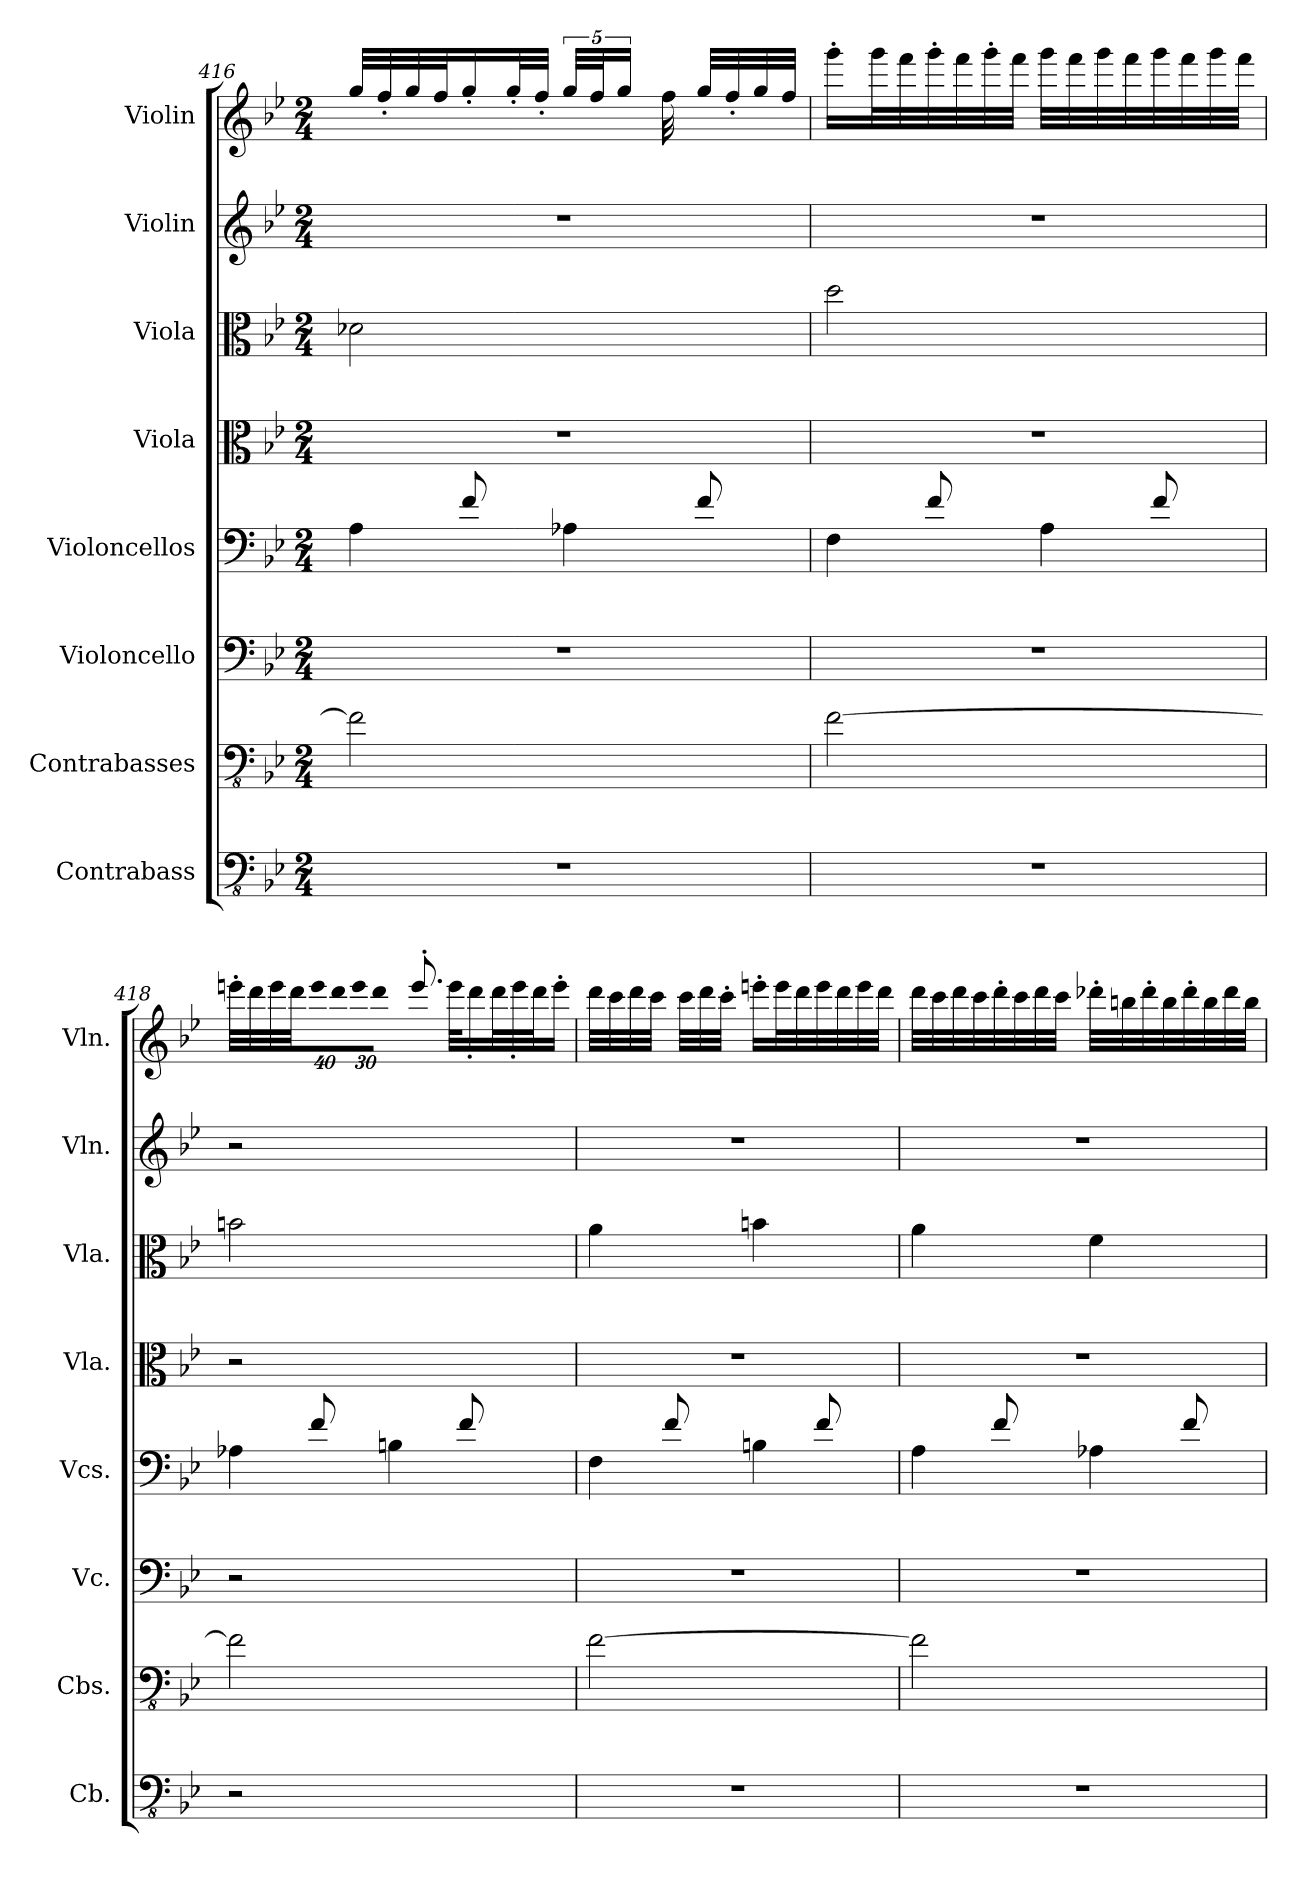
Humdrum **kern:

**kern	**kern	**kern	**kern	**kern	**kern	**kern	**kern
*part8	*part7	*part6	*part5	*part4	*part3	*part2	*part1
*staff8	*staff7	*staff6	*staff5	*staff4	*staff3	*staff2	*staff1
*I"Contrabass	*I"Contrabasses	*I"Violoncello	*I"Violoncellos	*I"Viola	*I"Viola	*I"Violin	*I"Violin
*I'Cb.	*I'Cbs.	*I'Vc.	*I'Vcs.	*I'Vla.	*I'Vla.	*I'Vln.	*I'Vln.
*clefFv4	*clefFv4	*clefF4	*clefF4	*clefC3	*clefC3	*clefG2	*clefG2
*ITrd7c12	*	*	*	*	*	*	*
*k[b-e-]	*k[b-e-]	*k[b-e-]	*k[b-e-]	*k[b-e-]	*k[b-e-]	*k[b-e-]	*k[b-e-]
*M2/4	*M2/4	*M2/4	*M2/4	*M2/4	*M2/4	*M2/4	*M2/4
=416	=416	=416	=416	=416	=416	=416	=416
*	*	*	*^	*	*	*	*^
2r	2F\]	2r	8ryy	4A\	2r	2d-X\	2r	32gg/LLL	4ryy
.	.	.	.	.	.	.	.	32ff'/	.
.	.	.	.	.	.	.	.	32gg/	.
.	.	.	.	.	.	.	.	32ff/J	.
.	.	.	8f/	.	.	.	.	16gg'/	.
.	.	.	.	.	.	.	.	32gg'/L	.
.	.	.	.	.	.	.	.	32ff'/JJJ	.
.	.	.	8ryy	4A-X\	.	.	.	40gg/LLL	16ryy
.	.	.	.	.	.	.	.	40ff/J	.
.	.	.	.	.	.	.	.	20gg/JJ	.
.	.	.	.	.	.	.	.	.	32ryy
.	.	.	.	.	.	.	.	.	32ff\
.	.	.	.	.	.	.	.	40ryy	.
.	.	.	8f/	.	.	.	.	32gg/LLL	8ryy
.	.	.	.	.	.	.	.	32ff'/	.
.	.	.	.	.	.	.	.	32gg/	.
.	.	.	.	.	.	.	.	32ff/JJJ	.
*	*	*	*	*	*	*	*	*v	*v
!!LO:PB:g=z
=417	=417	=417	=417	=417	=417	=417	=417	=417
2r	[2F\	2r	8ryy	4F\	2r	2dd\	2r	16ggg'\LL
.	.	.	.	.	.	.	.	32ggg\L
.	.	.	.	.	.	.	.	32fff\
.	.	.	8f/	.	.	.	.	32ggg'\
.	.	.	.	.	.	.	.	32fff\
.	.	.	.	.	.	.	.	32ggg'\
.	.	.	.	.	.	.	.	32fff\JJJ
.	.	.	8ryy	4A\	.	.	.	32ggg\LLL
.	.	.	.	.	.	.	.	32fff\
.	.	.	.	.	.	.	.	32ggg\
.	.	.	.	.	.	.	.	32fff\
.	.	.	8f/	.	.	.	.	32ggg\
.	.	.	.	.	.	.	.	32fff\
.	.	.	.	.	.	.	.	32ggg\
.	.	.	.	.	.	.	.	32fff\JJJ
=418	=418	=418	=418	=418	=418	=418	=418	=418
*	*	*	*	*	*	*	*	*^
2r	2F\]	2r	8ryy	4A-X\	2r	2bn\	2r	4ryy	32eeen'\LLL
.	.	.	.	.	.	.	.	.	32ddd\
.	.	.	.	.	.	.	.	.	32eee\
.	.	.	.	.	.	.	.	.	32ddd\
*	*	*	*	*	*	*	*	*	*Xbrackettup
!	!	!	!	!	!	!	!	!	!LO:N:vis=32
.	.	.	8f/	.	.	.	.	.	640%23eee\
!	!	!	!	!	!	!	!	!	!LO:N:vis=32
.	.	.	.	.	.	.	.	.	640%23ddd\
!	!	!	!	!	!	!	!	!	!LO:N:vis=64
.	.	.	.	.	.	.	.	.	960%17eee\K
!	!	!	!	!	!	!	!	!	!LO:N:vis=32
.	.	.	.	.	.	.	.	.	640%23ddd\JJJ
.	.	.	8ryy	4Bn\	.	.	.	16ryy	.
.	.	.	.	.	.	.	.	.	32eee\KLL
.	.	.	.	.	.	.	.	.	16ddd'\
.	.	.	.	.	.	.	.	8.eee'/	.
.	.	.	.	.	.	.	.	.	32ddd\L
.	.	.	8f/	.	.	.	.	.	.
.	.	.	.	.	.	.	.	.	32eee'\
.	.	.	.	.	.	.	.	.	32ddd\J
.	.	.	.	.	.	.	.	.	16eee'\JJ
1920ryy	1920ryy	1920ryy	1920ryy	1920ryy	1920ryy	1920ryy	1920ryy	1920ryy	.
*	*	*	*	*	*	*	*	*v	*v
!!LO:PB:g=z
=419	=419	=419	=419	=419	=419	=419	=419	=419
2r	[2F\	2r	8ryy	4F\	2r	4a\	2r	32ddd\LLL
.	.	.	.	.	.	.	.	32ccc\
.	.	.	.	.	.	.	.	32ddd\
.	.	.	.	.	.	.	.	32ccc\JJJ
.	.	.	8f/	.	.	.	.	32ryy
.	.	.	.	.	.	.	.	32ccc\LLL
.	.	.	.	.	.	.	.	32ddd\
.	.	.	.	.	.	.	.	32ccc'\JJJ
.	.	.	8ryy	4Bn\	.	4bn\	.	16eeen'\LL
.	.	.	.	.	.	.	.	32eee\L
.	.	.	.	.	.	.	.	32ddd\
.	.	.	8f/	.	.	.	.	32eee\
.	.	.	.	.	.	.	.	32ddd\
.	.	.	.	.	.	.	.	32eee\
.	.	.	.	.	.	.	.	32ddd\JJJ
=420	=420	=420	=420	=420	=420	=420	=420	=420
2r	2F\]	2r	8ryy	4A\	2r	4a\	2r	32ddd\LLL
.	.	.	.	.	.	.	.	32ccc\
.	.	.	.	.	.	.	.	32ddd\
.	.	.	.	.	.	.	.	32ccc\
.	.	.	8f/	.	.	.	.	32ddd'\
.	.	.	.	.	.	.	.	32ccc\
.	.	.	.	.	.	.	.	32ddd\
.	.	.	.	.	.	.	.	32ccc\JJJ
.	.	.	8ryy	4A-X\	.	4f\	.	32ddd-X'\LLL
.	.	.	.	.	.	.	.	32bbn\
.	.	.	.	.	.	.	.	32ddd-'\
.	.	.	.	.	.	.	.	32bb\
.	.	.	8f/	.	.	.	.	32ddd-'\
.	.	.	.	.	.	.	.	32bb\
.	.	.	.	.	.	.	.	32ddd-\
.	.	.	.	.	.	.	.	32bb\JJJ
*	*	*	*v	*v	*	*	*	*
=	=	=	=	=	=	=	=
*-	*-	*-	*-	*-	*-	*-	*-
